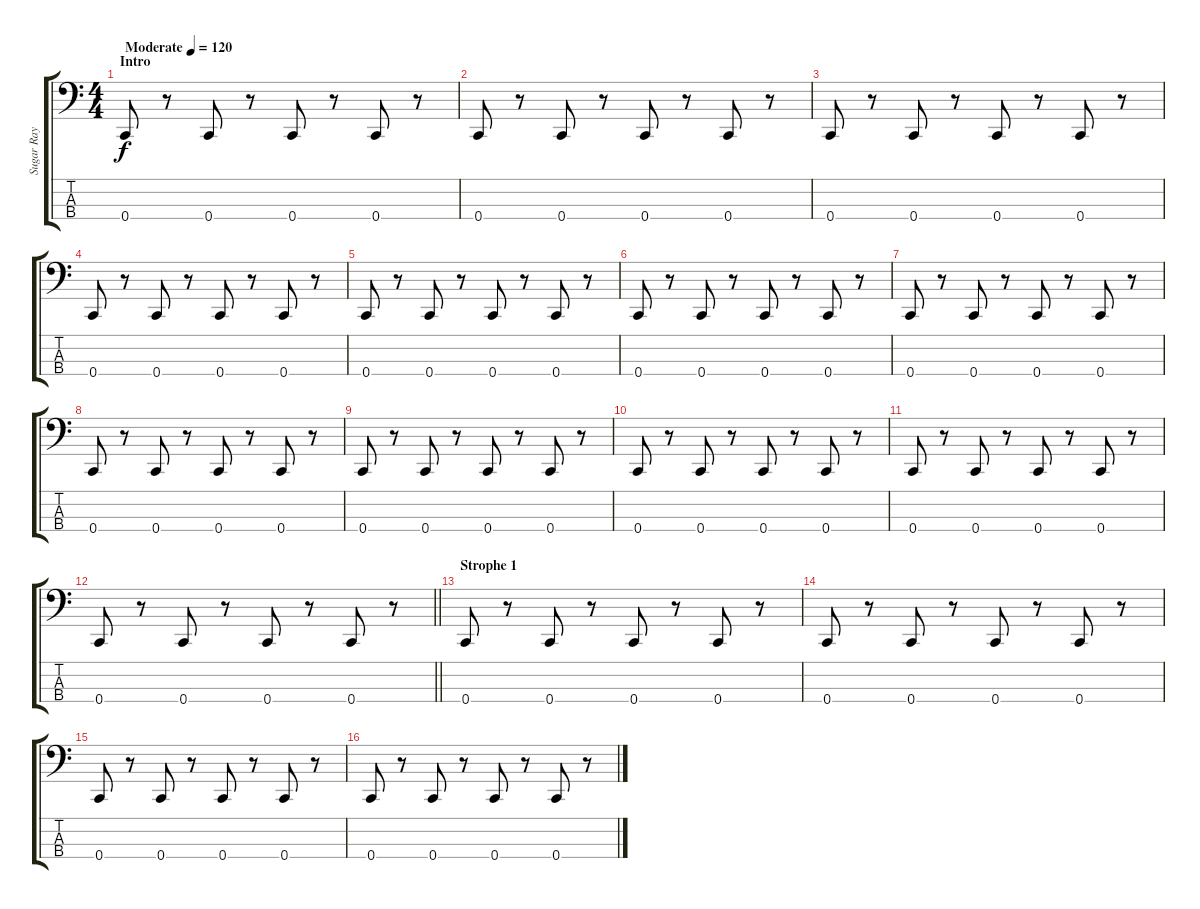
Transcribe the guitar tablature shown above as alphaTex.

\track ("Sugar Ray Runge" "Sugar Ray ") {instrument synthbass1}
\staff {score tabs}
\tuning (F2 C2 G1 C1) {hide}
\ts (4 4)
\section ("" "Intro")
\tempo (120 "Moderate")
\tempo 117
\tempo (120 "Moderate")
\clef f4
\ks c
0.4.8{dy f instrument synthbass1} r.8 0.4.8 r.8 0.4.8 r.8 0.4.8 r.8 |
0.4.8 r.8 0.4.8 r.8 0.4.8 r.8 0.4.8 r.8 |
0.4.8 r.8 0.4.8 r.8 0.4.8 r.8 0.4.8 r.8 |
0.4.8 r.8 0.4.8 r.8 0.4.8 r.8 0.4.8 r.8 |
0.4.8 r.8 0.4.8 r.8 0.4.8 r.8 0.4.8 r.8 |
0.4.8 r.8 0.4.8 r.8 0.4.8 r.8 0.4.8 r.8 |
0.4.8 r.8 0.4.8 r.8 0.4.8 r.8 0.4.8 r.8 |
0.4.8 r.8 0.4.8 r.8 0.4.8 r.8 0.4.8 r.8 |
0.4.8 r.8 0.4.8 r.8 0.4.8 r.8 0.4.8 r.8 |
0.4.8 r.8 0.4.8 r.8 0.4.8 r.8 0.4.8 r.8 |
0.4.8 r.8 0.4.8 r.8 0.4.8 r.8 0.4.8 r.8 |
\barLineRight lightlight
0.4.8 r.8 0.4.8 r.8 0.4.8 r.8 0.4.8 r.8 |
\section ("" "Strophe 1")
0.4.8 r.8 0.4.8 r.8 0.4.8 r.8 0.4.8 r.8 |
0.4.8 r.8 0.4.8 r.8 0.4.8 r.8 0.4.8 r.8 |
0.4.8 r.8 0.4.8 r.8 0.4.8 r.8 0.4.8 r.8 |
0.4.8 r.8 0.4.8 r.8 0.4.8 r.8 0.4.8 r.8
